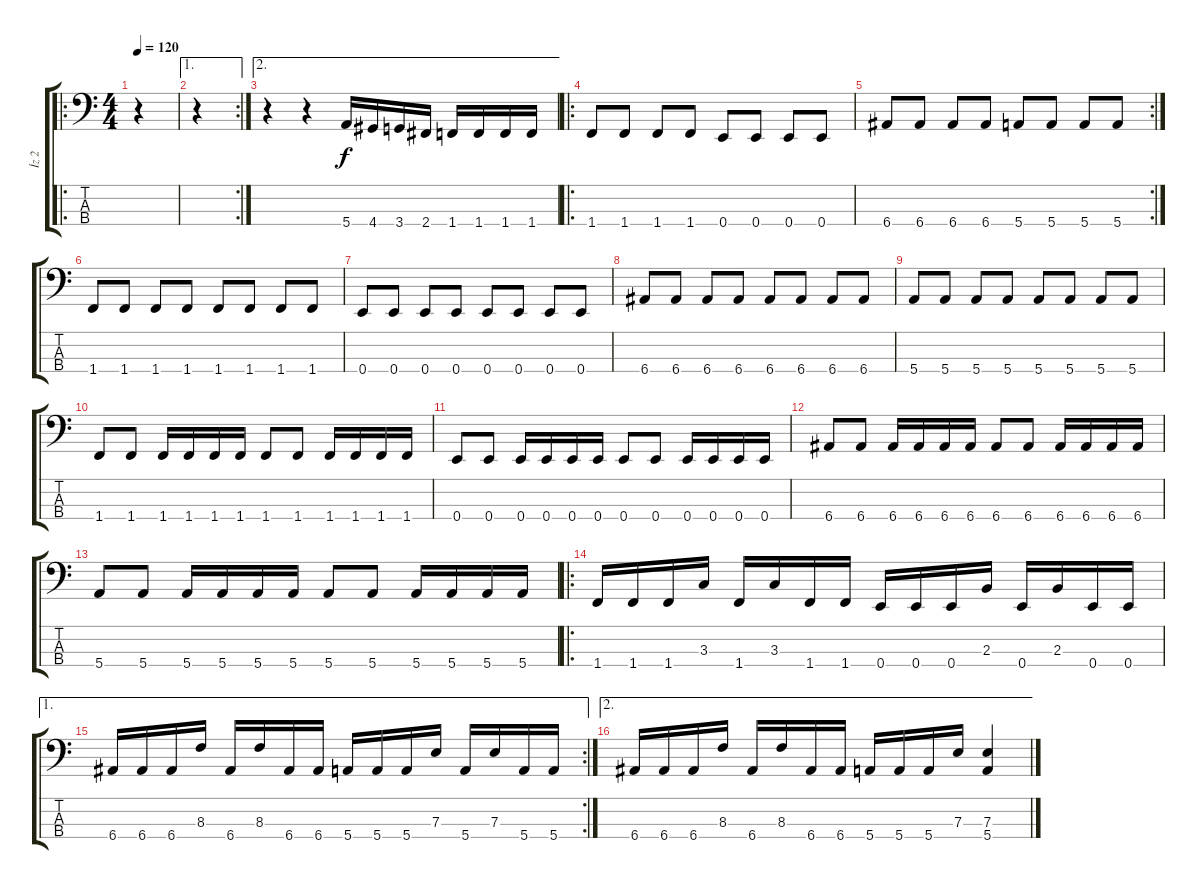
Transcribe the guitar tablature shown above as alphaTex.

\track ("İz 2" "İz 2") {instrument electricbassfinger}
\staff {score tabs}
\tuning (G2 D2 A1 E1) {hide}
\ro
\ts (4 4)
\tempo 120
\clef f4
\ks c
r.4{dy f instrument electricbassfinger} |
\ae 1
\rc 2
r.4 |
\ae 2
r.4 r.4 5.4.16 4.4.16 3.4.16 2.4.16 1.4.16 1.4.16 1.4.16 1.4.16 |
\ro
1.4.8 1.4.8 1.4.8 1.4.8 0.4.8 0.4.8 0.4.8 0.4.8 |
\rc 2
6.4.8 6.4.8 6.4.8 6.4.8 5.4.8 5.4.8 5.4.8 5.4.8 |
1.4.8 1.4.8 1.4.8 1.4.8 1.4.8 1.4.8 1.4.8 1.4.8 |
0.4.8 0.4.8 0.4.8 0.4.8 0.4.8 0.4.8 0.4.8 0.4.8 |
6.4.8 6.4.8 6.4.8 6.4.8 6.4.8 6.4.8 6.4.8 6.4.8 |
5.4.8 5.4.8 5.4.8 5.4.8 5.4.8 5.4.8 5.4.8 5.4.8 |
1.4.8 1.4.8 1.4.16 1.4.16 1.4.16 1.4.16 1.4.8 1.4.8 1.4.16 1.4.16 1.4.16 1.4.16 |
0.4.8 0.4.8 0.4.16 0.4.16 0.4.16 0.4.16 0.4.8 0.4.8 0.4.16 0.4.16 0.4.16 0.4.16 |
6.4.8 6.4.8 6.4.16 6.4.16 6.4.16 6.4.16 6.4.8 6.4.8 6.4.16 6.4.16 6.4.16 6.4.16 |
5.4.8 5.4.8 5.4.16 5.4.16 5.4.16 5.4.16 5.4.8 5.4.8 5.4.16 5.4.16 5.4.16 5.4.16 |
\ro
1.4.16 1.4.16 1.4.16 3.3.16 1.4.16 3.3.16 1.4.16 1.4.16 0.4.16 0.4.16 0.4.16 2.3.16 0.4.16 2.3.16 0.4.16 0.4.16 |
\ae 1
\rc 2
6.4.16 6.4.16 6.4.16 8.3.16 6.4.16 8.3.16 6.4.16 6.4.16 5.4.16 5.4.16 5.4.16 7.3.16 5.4.16 7.3.16 5.4.16 5.4.16 |
\ae 2
6.4.16 6.4.16 6.4.16 8.3.16 6.4.16 8.3.16 6.4.16 6.4.16 5.4.16 5.4.16 5.4.16 7.3.16 (7.3 5.4).4
